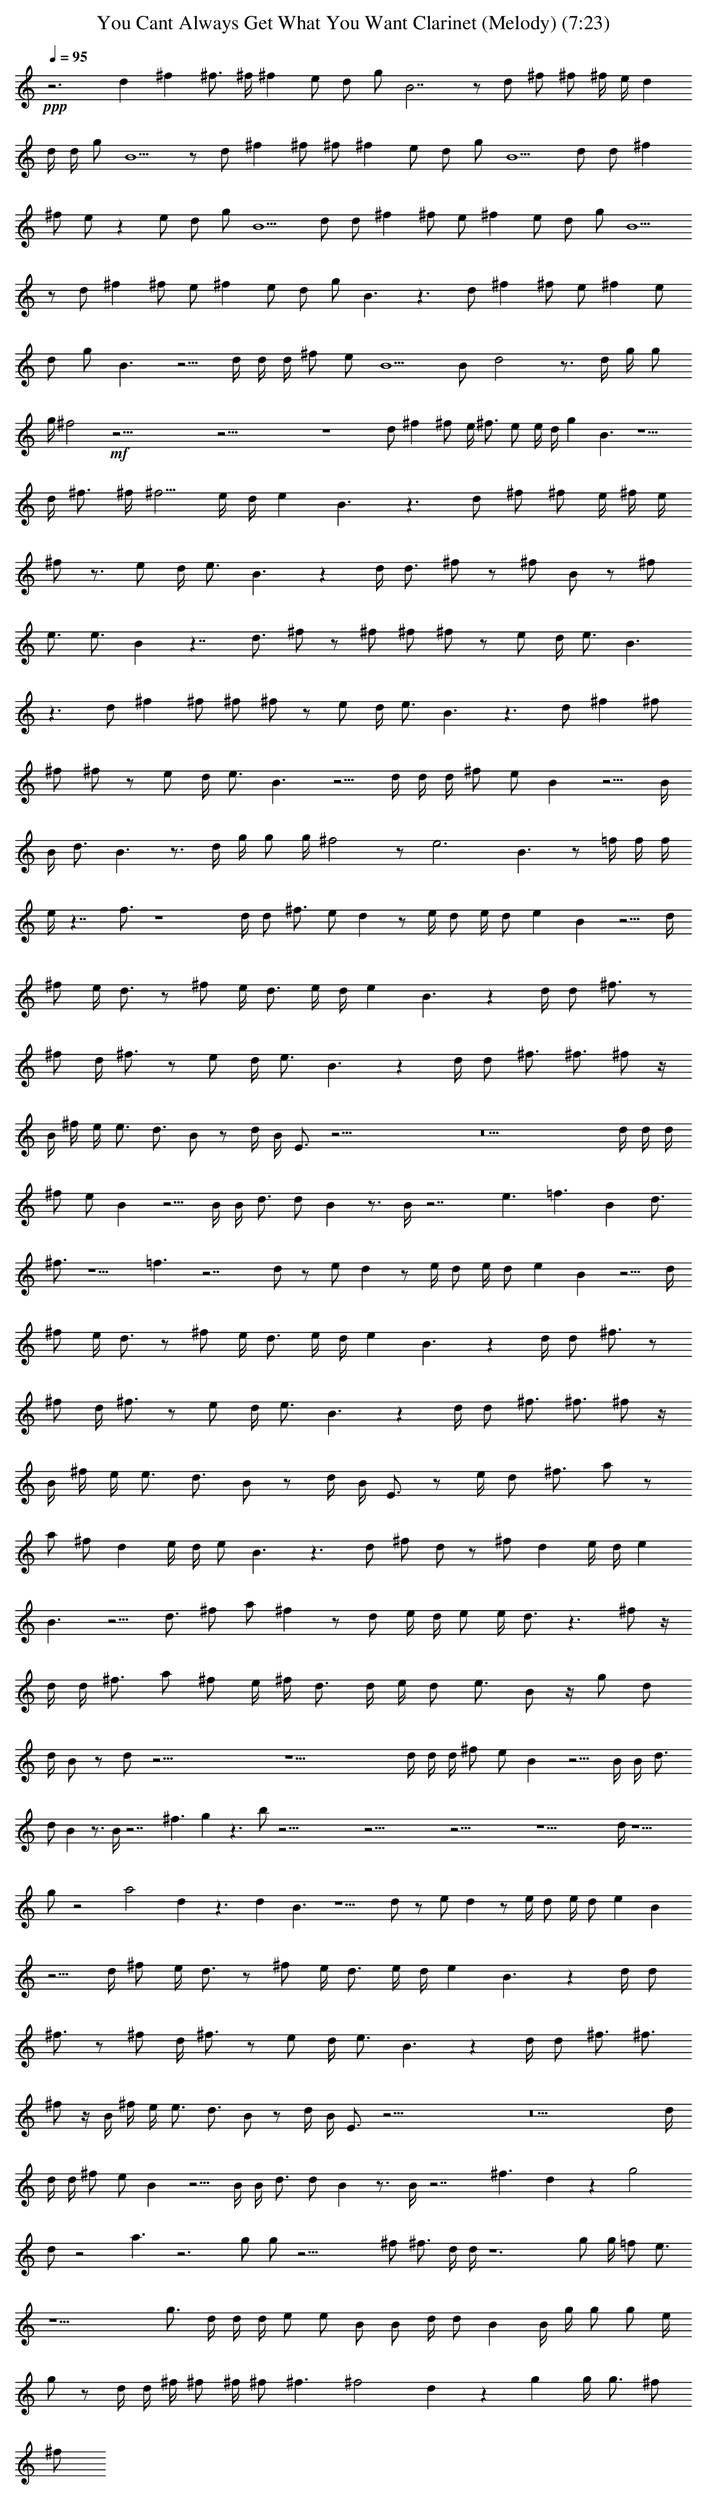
X:1
T: You Cant Always Get What You Want Clarinet (Melody) (7:23)
L: 1/4
Q: 95
K: C
+ppp+ z3 d ^f ^f3/4 ^f/4 ^f e/2 d/2 g/2 B7/2 z/2 d/2 ^f/2 ^f/2 ^f/4 e/4 d
d/4 d/4 g/2 B5/2 z/2 d/2 ^f ^f/2 ^f/2 ^f e/2 d/2 g/2 B5/2 d/2 d/2 ^f
^f/2 e/2 z e/2 d/2 g/2 B5/2 d/2 d/2 ^f ^f/2 e/2 ^f e/2 d/2 g/2 B5/2
z/2 d/2 ^f ^f/2 e/2 ^f e/2 d/2 g/2 B3/2 z3/2 d/2 ^f ^f/2 e/2 ^f e/2
d/2 g/2 B3/2 z5/4 d/4 d/4 d/4 ^f/2 e/2 B5/2 B/2 d2 z3/4 d/4 g/4 g/2
g/4 ^f2 +mf+ z55/4 z55/4 z4 d/2 ^f ^f/2 e/4 ^f3/4 e/2 e/4 d/4 g B3/2 z5/2
d/4 ^f3/4 ^f/4 ^f5/4 e/4 d/4 e B3/2 z3/2 d/2 ^f/2 ^f/2 e/4 ^f/4 e/4
^f/2 z3/4 e/2 d/4 e3/4 B3/2 z d/4 d3/4 ^f/2 z/2 ^f/2 B/2 z/2 ^f/2
e3/4 e3/4 B z7/4 d3/4 ^f/2 z/2 ^f/2 ^f/2 ^f/2 z/2 e/2 d/4 e3/4 B3/2
z3/2 d/2 ^f ^f/2 ^f/2 ^f/2 z/2 e/2 d/4 e3/4 B3/2 z3/2 d/2 ^f ^f/2
^f/2 ^f/2 z/2 e/2 d/4 e3/4 B3/2 z5/4 d/4 d/4 d/4 ^f/2 e/2 B z5/4 B/4
B/4 d3/4 B3/2 z3/4 d/4 g/4 g/2 g/4 ^f2 z/2 e3 B3/2 z/2 =f/4 f/4 f/4
e/4 z7/4 f3/4 z4 d/4 d/2 ^f3/4 e/2 d z/2 e/4 d/2 e/4 d/2 e B z5/4 d/4
^f/2 e/4 d3/4 z/2 ^f/2 e/4 d3/4 e/4 d/4 e B3/2 z d/4 d/2 ^f3/4 z/2
^f/2 d/4 ^f3/4 z/2 e/2 d/4 e3/4 B3/2 z d/4 d/2 ^f3/4 ^f3/4 ^f/2 z/4
B/4 ^f/4 e/4 e3/4 d3/4 B/2 z/2 d/4 B/4 E3/4 z55/4 z11 d/4 d/4 d/4
^f/2 e/2 B z5/4 B/4 B/4 d3/4 d/2 B z3/4 B/4 z7/2 e3/2 =f3/2 B d3/4
^f3/4 z5/2 =f3/2 z7/2 d/2 z/2 e/2 d z/2 e/4 d/2 e/4 d/2 e B z5/4 d/4
^f/2 e/4 d3/4 z/2 ^f/2 e/4 d3/4 e/4 d/4 e B3/2 z d/4 d/2 ^f3/4 z/2
^f/2 d/4 ^f3/4 z/2 e/2 d/4 e3/4 B3/2 z d/4 d/2 ^f3/4 ^f3/4 ^f/2 z/4
B/4 ^f/4 e/4 e3/4 d3/4 B/2 z/2 d/4 B/4 E3/4 z/2 e/4 d/2 ^f3/4 a/2 z/2
a/2 ^f/2 d e/4 d/4 e/2 B3/2 z3/2 d/2 ^f/2 d/2 z/2 ^f/2 d e/4 d/4 e
B3/2 z5/4 d3/4 ^f/2 a/2 ^f z/2 d/2 e/4 d/4 e/2 e/4 d3/4 z3/2 ^f/2 z/4
d/4 d/4 ^f3/4 a/2 ^f/2 e/4 ^f/4 d3/4 d/4 e/4 d/2 e3/4 B/2 z/4 g/2 d/2
d/4 B/2 z/2 d/2 z55/4 z19/2 d/4 d/4 d/4 ^f/2 e/2 B z5/4 B/4 B/4 d3/4
d/2 B z3/4 B/4 z7/2 ^f3/2 g z3/2 b/2 z55/4 z55/4 z55/4 z21/2 d/4 z9/2
g/2 z2 a2 d z3/2 d B3/2 z5/2 d/2 z/2 e/2 d z/2 e/4 d/2 e/4 d/2 e B
z5/4 d/4 ^f/2 e/4 d3/4 z/2 ^f/2 e/4 d3/4 e/4 d/4 e B3/2 z d/4 d/2
^f3/4 z/2 ^f/2 d/4 ^f3/4 z/2 e/2 d/4 e3/4 B3/2 z d/4 d/2 ^f3/4 ^f3/4
^f/2 z/4 B/4 ^f/4 e/4 e3/4 d3/4 B/2 z/2 d/4 B/4 E3/4 z55/4 z11 d/4
d/4 d/4 ^f/2 e/2 B z5/4 B/4 B/4 d3/4 d/2 B z3/4 B/4 z7/2 ^f3/2 d z g2
d/2 z2 a3/2 z3 g/2 g/2 z25/4 ^f/2 ^f3/4 d/4 d/4 z6 g/2 g/4 =f/2 e3/4
z13/2 g3/4 d/4 d/4 d/4 e/2 e/2 B/2 B/2 d/4 d/2 B B/4 g/4 g/2 g/2 e/4
g/2 z/2 d/4 d/4 ^f/4 ^f/2 ^f/4 ^f/2 ^f3/2 ^f2 d z g g/4 g3/4 ^f/2
^f/2
